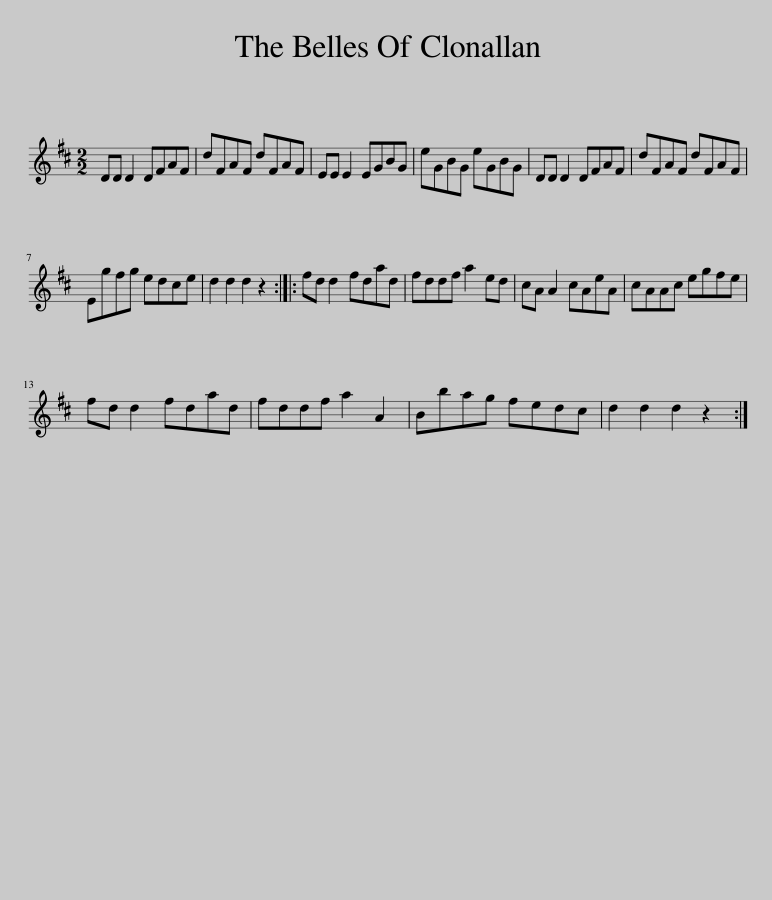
X:1
L:1/8
M:2/2
I:linebreak $
K:D
V:1 treble
V:1
 DD D2 DFAF | dFAF dFAF | EE E2 EGBG | eGBG eGBG | DD D2 DFAF | %5
 dFAF dFAF |$ Egfg edce | d2 d2 d2 z2 :: fd d2 fdad | fddf a2 ed | %10
 cA A2 cAeA | cAAc egfe |$ fd d2 fdad | fddf a2 A2 | Bbag fedc | %15
 d2 d2 d2 z2 :| %16
